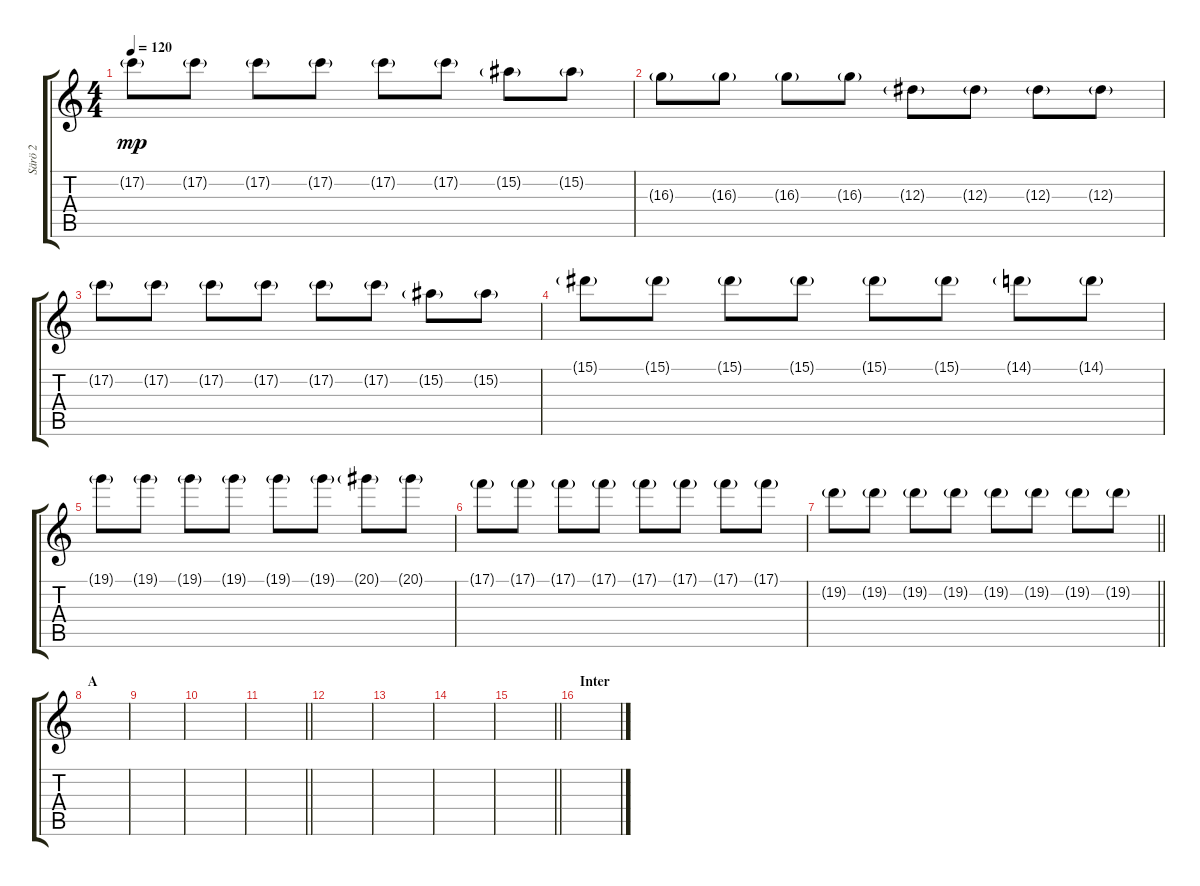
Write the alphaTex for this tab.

\track ("Särö 2" "Särö 2") {instrument distortionguitar}
\staff {score tabs}
\tuning (C4 G3 Eb3 Bb2 F2 C2) {hide}
\ts (4 4)
\tempo 120
\clef g2
\ks c
17.2{g}.8{dy mp} 17.2{g}.8 17.2{g}.8 17.2{g}.8 17.2{g}.8 17.2{g}.8 15.2{g}.8 15.2{g}.8 |
16.3{g}.8 16.3{g}.8 16.3{g}.8 16.3{g}.8 12.3{g}.8 12.3{g}.8 12.3{g}.8 12.3{g}.8 |
17.2{g}.8 17.2{g}.8 17.2{g}.8 17.2{g}.8 17.2{g}.8 17.2{g}.8 15.2{g}.8 15.2{g}.8 |
15.1{g}.8 15.1{g}.8 15.1{g}.8 15.1{g}.8 15.1{g}.8 15.1{g}.8 14.1{g}.8 14.1{g}.8 |
19.1{g}.8 19.1{g}.8 19.1{g}.8 19.1{g}.8 19.1{g}.8 19.1{g}.8 20.1{g}.8 20.1{g}.8 |
17.1{g}.8 17.1{g}.8 17.1{g}.8 17.1{g}.8 17.1{g}.8 17.1{g}.8 17.1{g}.8 17.1{g}.8 |
\barLineRight lightlight
19.2{g}.8 19.2{g}.8 19.2{g}.8 19.2{g}.8 19.2{g}.8 19.2{g}.8 19.2{g}.8 19.2{g}.8 |
\section ("" "A")
|
|
|
\barLineRight lightlight
|
|
|
|
\barLineRight lightlight
|
\section ("" "Inter")
